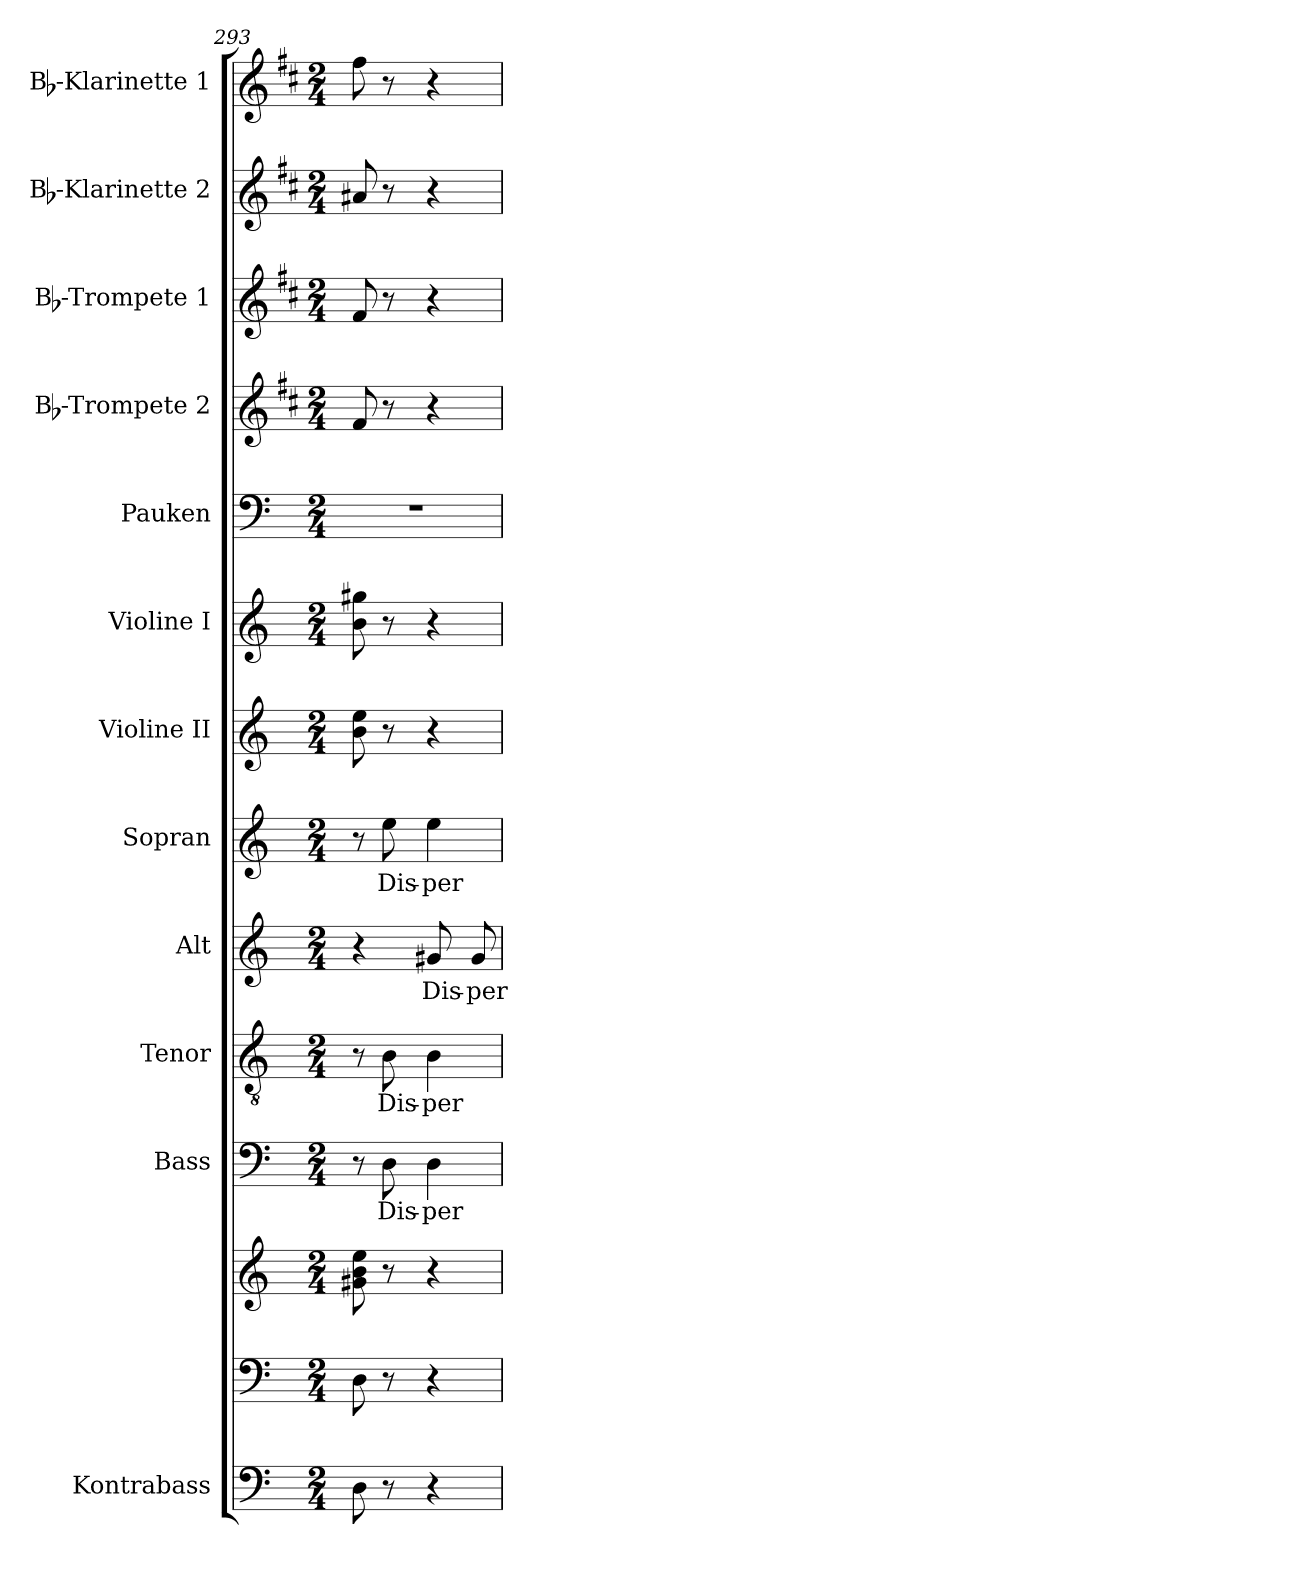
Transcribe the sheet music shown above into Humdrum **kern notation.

**kern	**kern	**kern	**kern	**text	**kern	**text	**kern	**text	**kern	**text	**kern	**kern	**kern	**kern	**kern	**kern	**kern
*part13	*part12	*part12	*part11	*part11	*part10	*part10	*part9	*part9	*part8	*part8	*part7	*part6	*part5	*part4	*part3	*part2	*part1
*staff14	*staff13	*staff12	*staff11	*staff11	*staff10	*staff10	*staff9	*staff9	*staff8	*staff8	*staff7	*staff6	*staff5	*staff4	*staff3	*staff2	*staff1
*I"Kontrabass	*	*	*I"Bass	*	*I"Tenor	*	*I"Alt	*	*I"Sopran	*	*I"Violine II	*I"Violine I	*I"Pauken	*I"Bb-Trompete 2	*I"Bb-Trompete 1	*I"Bb-Klarinette 2	*I"Bb-Klarinette 1
*I'Kb.	*	*	*I'B.	*	*I'T.	*	*I'A.	*	*I'S.	*	*I'Vl. II	*I'Vl. I	*I'Pk.	*I'Bb Trp. 2	*I'Bb Trp. 1	*I'Bb Kl. 2	*I'Bb Kl. 1
*clefF4	*clefF4	*clefG2	*clefF4	*	*clefGv2	*	*clefG2	*	*clefG2	*	*clefG2	*clefG2	*clefF4	*clefG2	*clefG2	*clefG2	*clefG2
*ITrd7c12	*	*	*	*	*	*	*	*	*	*	*	*	*	*ITrd1c2	*ITrd1c2	*ITrd1c2	*ITrd1c2
*k[]	*k[]	*k[]	*k[]	*	*k[]	*	*k[]	*	*k[]	*	*k[]	*k[]	*k[]	*k[]	*k[]	*k[]	*k[]
*C:	*C:	*C:	*C:	*	*C:	*	*C:	*	*C:	*	*C:	*C:	*C:	*C:	*C:	*C:	*C:
*M2/4	*M2/4	*M2/4	*M2/4	*	*M2/4	*	*M2/4	*	*M2/4	*	*M2/4	*M2/4	*M2/4	*M2/4	*M2/4	*M2/4	*M2/4
=293	=293	=293	=293	=293	=293	=293	=293	=293	=293	=293	=293	=293	=293	=293	=293	=293	=293
8DD\	8D\	8g#X\ 8b\ 8ee\	8r	.	8r	.	4r	.	8r	.	8b\ 8ee\	8b\ 8gg#X\	2r	8e/	8e/	8g#X/	8ee\
!	!	!	!	!LO:LY:b	!	!LO:LY:b	!	!	!	!LO:LY:b	!	!	!	!	!	!	!
8r	8r	8r	8D\	Dis-	8B\	Dis-	.	.	8ee\	Dis-	8r	8r	.	8r	8r	8r	8r
!	!	!	!	!LO:LY:b	!	!LO:LY:b	!	!LO:LY:b	!	!LO:LY:b	!	!	!	!	!	!	!
4r	4r	4r	4D\	-per-	4B\	-per-	8g#X/	Dis-	4ee\	-per-	4r	4r	.	4r	4r	4r	4r
!	!	!	!	!	!	!	!	!LO:LY:b	!	!	!	!	!	!	!	!	!
.	.	.	.	.	.	.	8g#/	-per-	.	.	.	.	.	.	.	.	.
=	=	=	=	=	=	=	=	=	=	=	=	=	=	=	=	=	=
*-	*-	*-	*-	*-	*-	*-	*-	*-	*-	*-	*-	*-	*-	*-	*-	*-	*-
